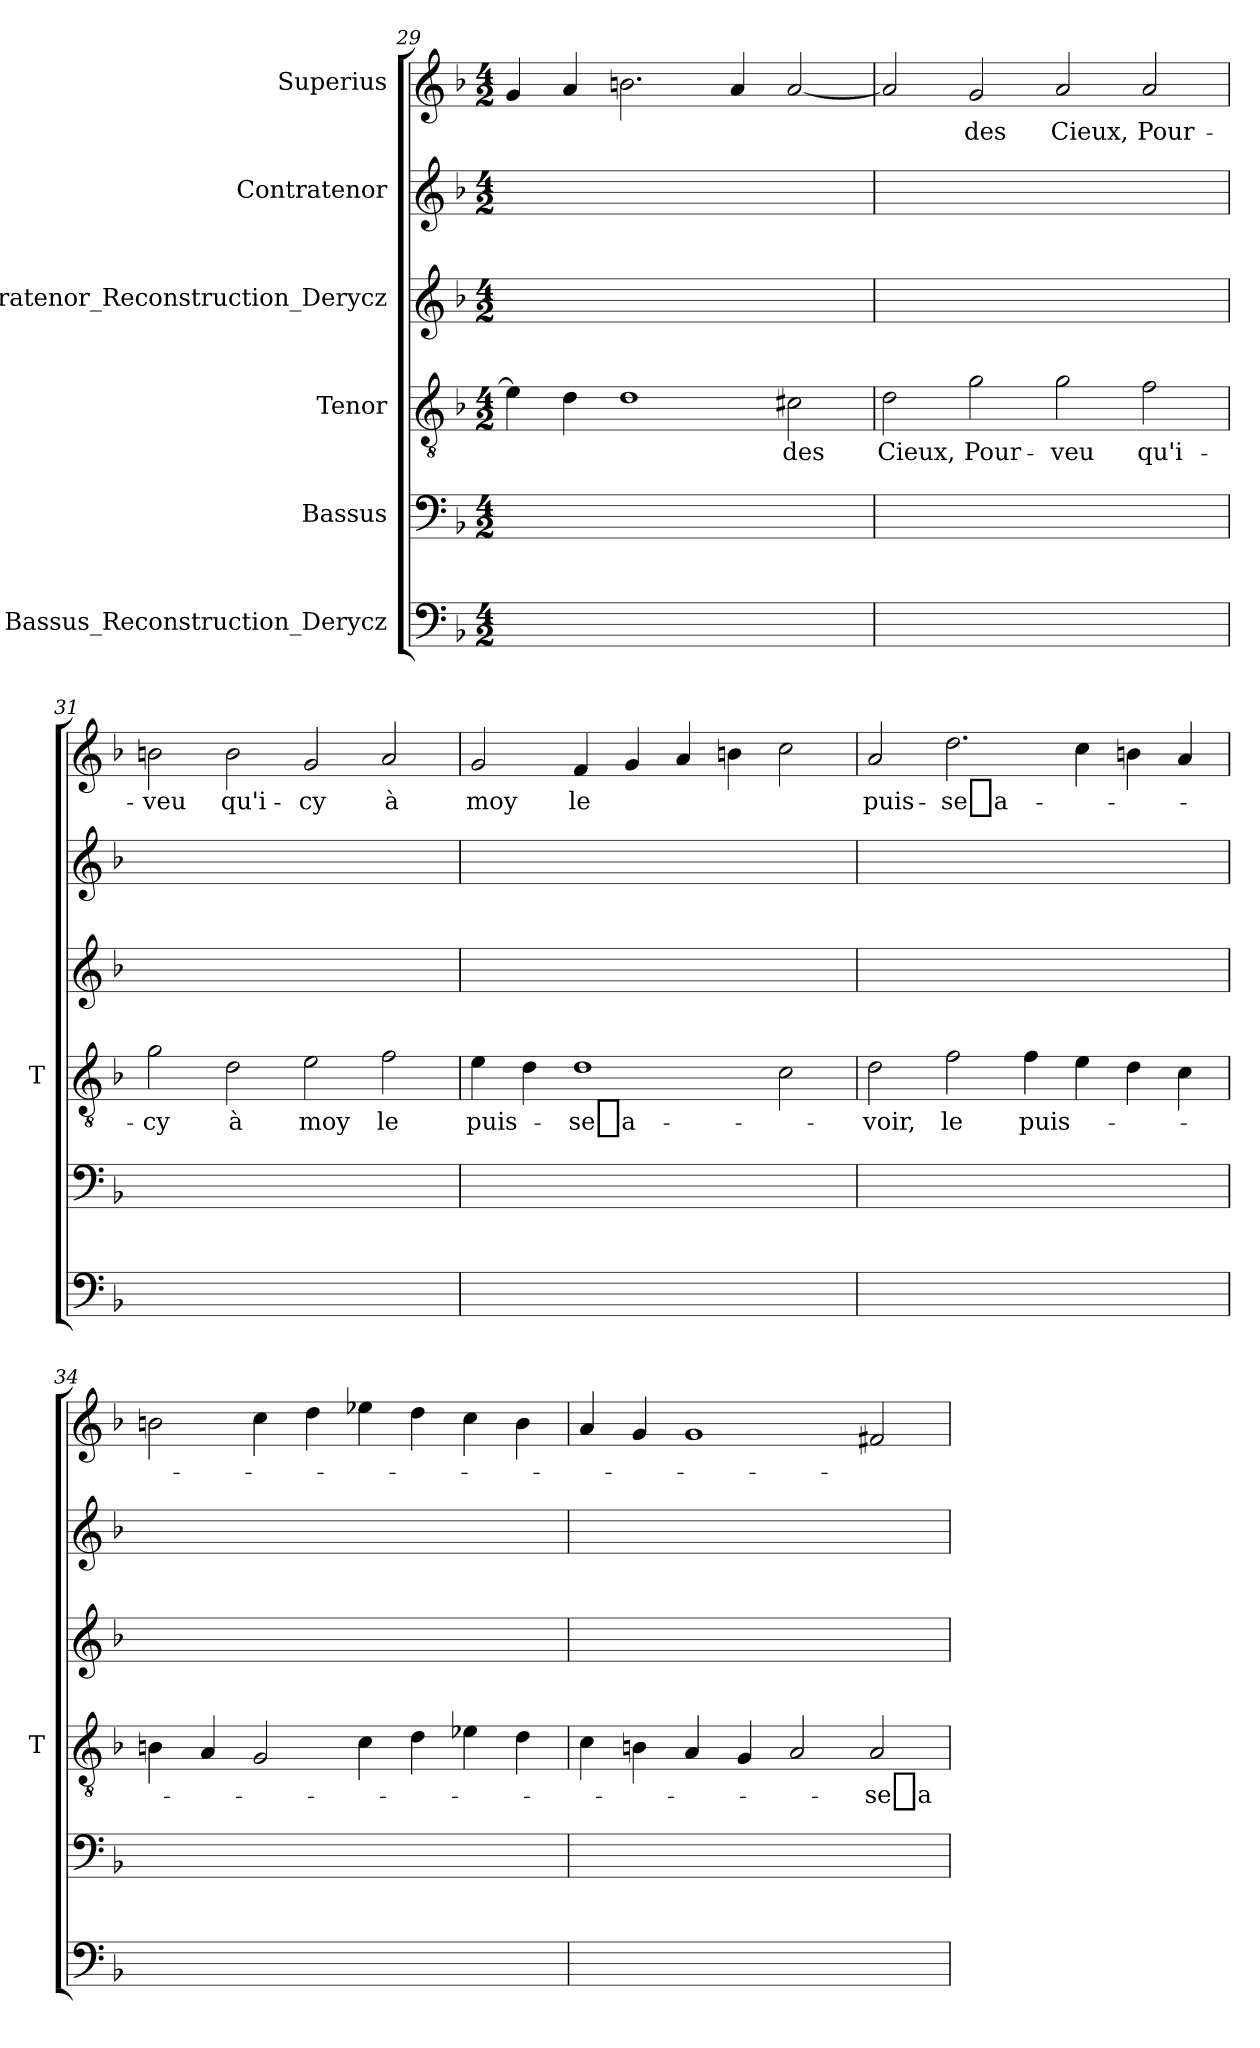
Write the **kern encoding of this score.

**kern	**kern	**kern	**text	**kern	**kern	**kern	**text
*part6	*part5	*part4	*part4	*part3	*part2	*part1	*part1
*staff6	*staff5	*staff4	*staff4	*staff3	*staff2	*staff1	*staff1
*I"Bassus_Reconstruction_Derycz	*I"Bassus	*I"Tenor	*	*I"Contratenor_Reconstruction_Derycz	*I"Contratenor	*I"Superius	*
*	*	*I'T	*	*	*	*	*
*clefF4	*clefF4	*clefGv2	*	*clefG2	*clefG2	*clefG2	*
*k[b-]	*k[b-]	*k[b-]	*	*k[b-]	*k[b-]	*k[b-]	*
*M4/2	*M4/2	*M4/2	*	*M4/2	*M4/2	*M4/2	*
=29	=29	=29	=29	=29	=29	=29	=29
0ryy	0ryy	4e]	.	0ryy	0ryy	4g	.
.	.	4d	.	.	.	4a	.
.	.	1d	.	.	.	2.b	.
.	.	.	.	.	.	4a	.
.	.	2c#X	-des	.	.	[2a	.
=30	=30	=30	=30	=30	=30	=30	=30
0ryy	0ryy	2d	-Cieux,	0ryy	0ryy	2a]	.
.	.	2g	Pour-	.	.	2g	-des
.	.	2g	-veu	.	.	2a	-Cieux,
.	.	2f	qu'i-	.	.	2a	Pour-
=31	=31	=31	=31	=31	=31	=31	=31
0ryy	0ryy	2g	-cy	0ryy	0ryy	2b	-veu
.	.	2d	-à	.	.	2b	qu'i-
.	.	2e	-moy	.	.	2g	-cy
.	.	2f	-le	.	.	2a	-à
=32	=32	=32	=32	=32	=32	=32	=32
0ryy	0ryy	4e	puis-	0ryy	0ryy	2g	-moy
.	.	4d	.	.	.	.	.
.	.	1d	se_a-	.	.	4f	-le
.	.	.	.	.	.	4g	.
.	.	.	.	.	.	4a	.
.	.	.	.	.	.	4b	.
.	.	2c	.	.	.	2cc	.
=33	=33	=33	=33	=33	=33	=33	=33
0ryy	0ryy	2d	-voir,	0ryy	0ryy	2a	puis-
.	.	2f	-le	.	.	2.dd	se_a-
.	.	4f	puis-	.	.	.	.
.	.	4e	.	.	.	4cc	.
.	.	4d	.	.	.	4b	.
.	.	4c	.	.	.	4a	.
=34	=34	=34	=34	=34	=34	=34	=34
0ryy	0ryy	4B	.	0ryy	0ryy	2b	.
.	.	4A	.	.	.	.	.
.	.	2G	.	.	.	4cc	.
.	.	.	.	.	.	4dd	.
.	.	4c	.	.	.	4ee-X	.
.	.	4d	.	.	.	4dd	.
.	.	4e-X	.	.	.	4cc	.
.	.	4d	.	.	.	4b	.
=35	=35	=35	=35	=35	=35	=35	=35
0ryy	0ryy	4c	.	0ryy	0ryy	4a	.
.	.	4B	.	.	.	4g	.
.	.	4A	.	.	.	1g	.
.	.	4G	.	.	.	.	.
.	.	2A	.	.	.	.	.
.	.	2A	se_a-	.	.	2f#X	.
=	=	=	=	=	=	=	=
*-	*-	*-	*-	*-	*-	*-	*-
